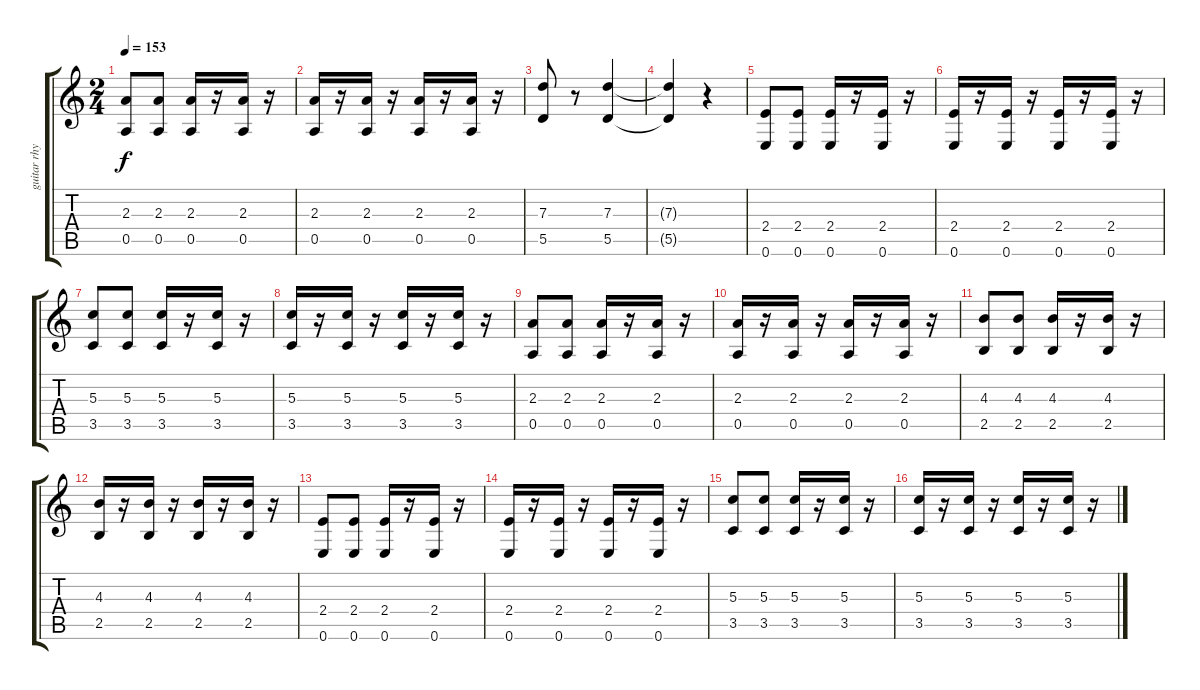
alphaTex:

\track ("guitar rhythm right" "guitar rhy") {instrument distortionguitar}
\staff {score tabs}
\tuning (E4 B3 G3 D3 A2 E2) {hide}
\ts (2 4)
\tempo 153
\clef g2
\ks c
(2.3 0.5).8{dy f} (2.3 0.5).8 (2.3 0.5).16 r.16 (2.3 0.5).16 r.16 |
(2.3 0.5).16 r.16 (2.3 0.5).16 r.16 (2.3 0.5).16 r.16 (2.3 0.5).16 r.16 |
(7.3 5.5).8 r.8 (7.3 5.5).4 |
(7.3{t} 5.5{t}).4 r.4 |
(2.4 0.6).8 (2.4 0.6).8 (2.4 0.6).16 r.16 (2.4 0.6).16 r.16 |
(2.4 0.6).16 r.16 (2.4 0.6).16 r.16 (2.4 0.6).16 r.16 (2.4 0.6).16 r.16 |
(5.3 3.5).8 (5.3 3.5).8 (5.3 3.5).16 r.16 (5.3 3.5).16 r.16 |
(5.3 3.5).16 r.16 (5.3 3.5).16 r.16 (5.3 3.5).16 r.16 (5.3 3.5).16 r.16 |
(2.3 0.5).8 (2.3 0.5).8 (2.3 0.5).16 r.16 (2.3 0.5).16 r.16 |
(2.3 0.5).16 r.16 (2.3 0.5).16 r.16 (2.3 0.5).16 r.16 (2.3 0.5).16 r.16 |
(4.3 2.5).8 (4.3 2.5).8 (4.3 2.5).16 r.16 (4.3 2.5).16 r.16 |
(4.3 2.5).16 r.16 (4.3 2.5).16 r.16 (4.3 2.5).16 r.16 (4.3 2.5).16 r.16 |
(2.4 0.6).8 (2.4 0.6).8 (2.4 0.6).16 r.16 (2.4 0.6).16 r.16 |
(2.4 0.6).16 r.16 (2.4 0.6).16 r.16 (2.4 0.6).16 r.16 (2.4 0.6).16 r.16 |
(5.3 3.5).8 (5.3 3.5).8 (5.3 3.5).16 r.16 (5.3 3.5).16 r.16 |
(5.3 3.5).16 r.16 (5.3 3.5).16 r.16 (5.3 3.5).16 r.16 (5.3 3.5).16 r.16
